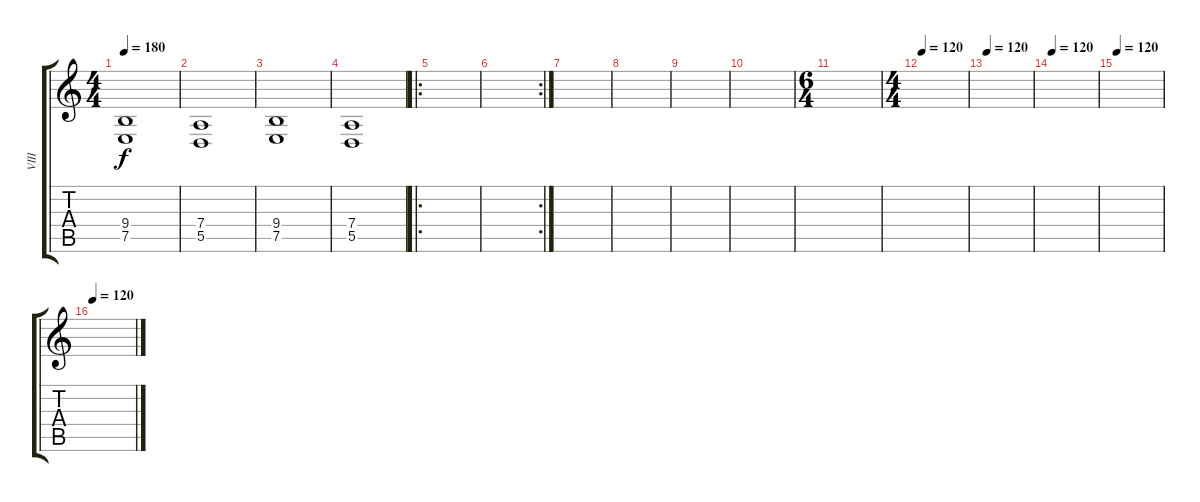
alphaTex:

\track ("VIII" "VIII") {instrument choiraahs}
\staff {score tabs}
\tuning (E4 B3 G3 D3 A2 E2) {hide}
\ts (4 4)
\tempo 180
\clef g2
\ks c
(9.4 7.5).1{dy f} |
(7.4 5.5).1 |
(9.4 7.5).1 |
(7.4 5.5).1 |
\ro
|
\rc 2
|
|
|
|
|
\ts (6 4)
|
\ts (4 4)
\tempo 120
|
\tempo 120
|
\tempo 120
|
\tempo 120
|
\tempo 120
